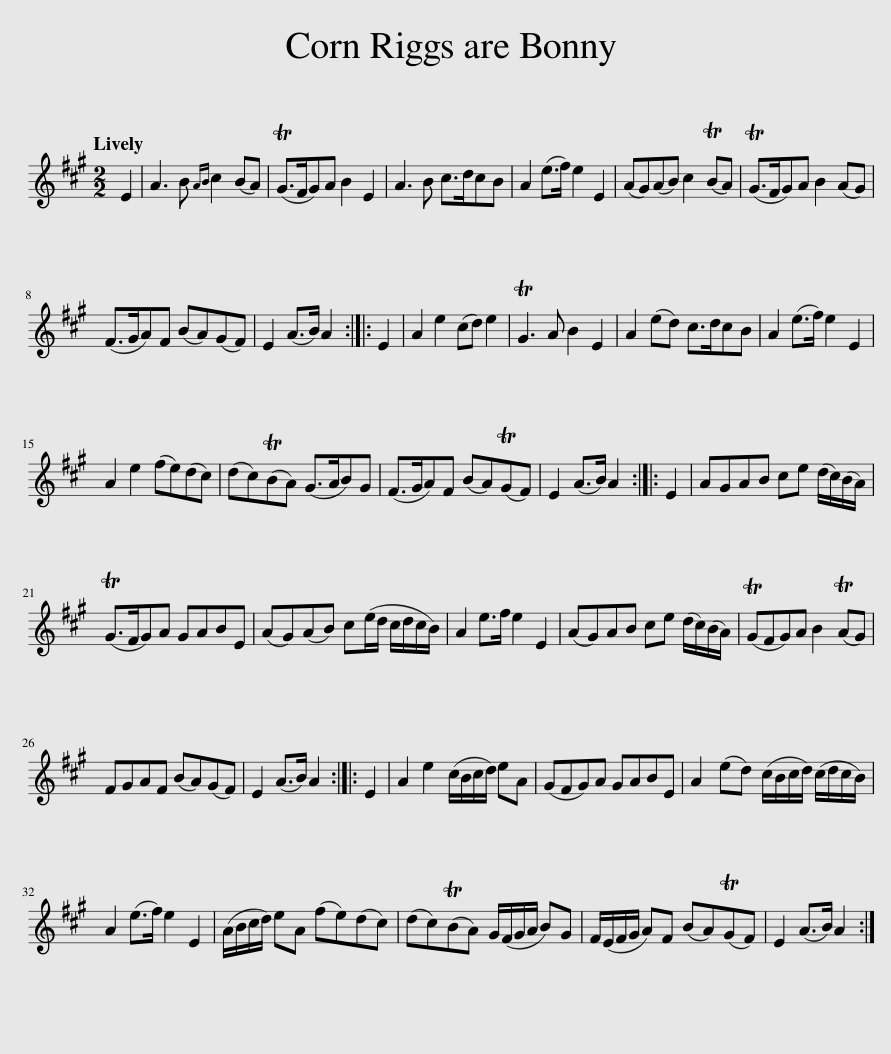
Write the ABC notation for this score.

X:1
L:1/8
Q:1/4=120
M:2/2
I:linebreak $
K:A
V:1 treble
V:1
 E2 | A3 B{AB} c2 (BA) | (TG>FG)A B2 E2 | A3 B c>dcB | A2 (e>f) e2 E2 | %5
 (AG)(AB) c2 (TBA) | (TG>FG)A B2 (AG) |$ (F>GA)F (BA)(GF) | E2 (A>B) A2 :: E2 | %10
 A2 e2 (cd) e2 | TG3 A B2 E2 | A2 (ed) c>dcB | A2 (e>f) e2 E2 |$ A2 e2 (fe)(dc) | %15
 (dc)(TBA) (G>AB)G | (F>GA)F (BA)(TGF) | E2 (A>B) A2 :: E2 | AGAB ce (d/c/)(B/A/) |$ %20
 (TG>FG)A GABE | (AG)(AB) c(e/d/ c/d/c/B/) | A2 e>f e2 E2 | (AG)AB ce (d/c/)(B/A/) | (TGFG)A B2 (TAG) |$ %25
 FGAF (BA)(GF) | E2 (A>B) A2 :: E2 | A2 e2 (c/B/c/d/) eA | (GFG)A GABE | %30
 A2 (ed) (c/B/c/d/) (c/d/c/B/) |$ A2 (e>f) e2 E2 | (A/B/c/d/) eA (fe)(dc) | (dc)(TBA) G/(F/G/A/ B)G | F/(E/F/G/ A)F (BA)(TGF) | %35
 E2 (A>B) A2 :| %36
